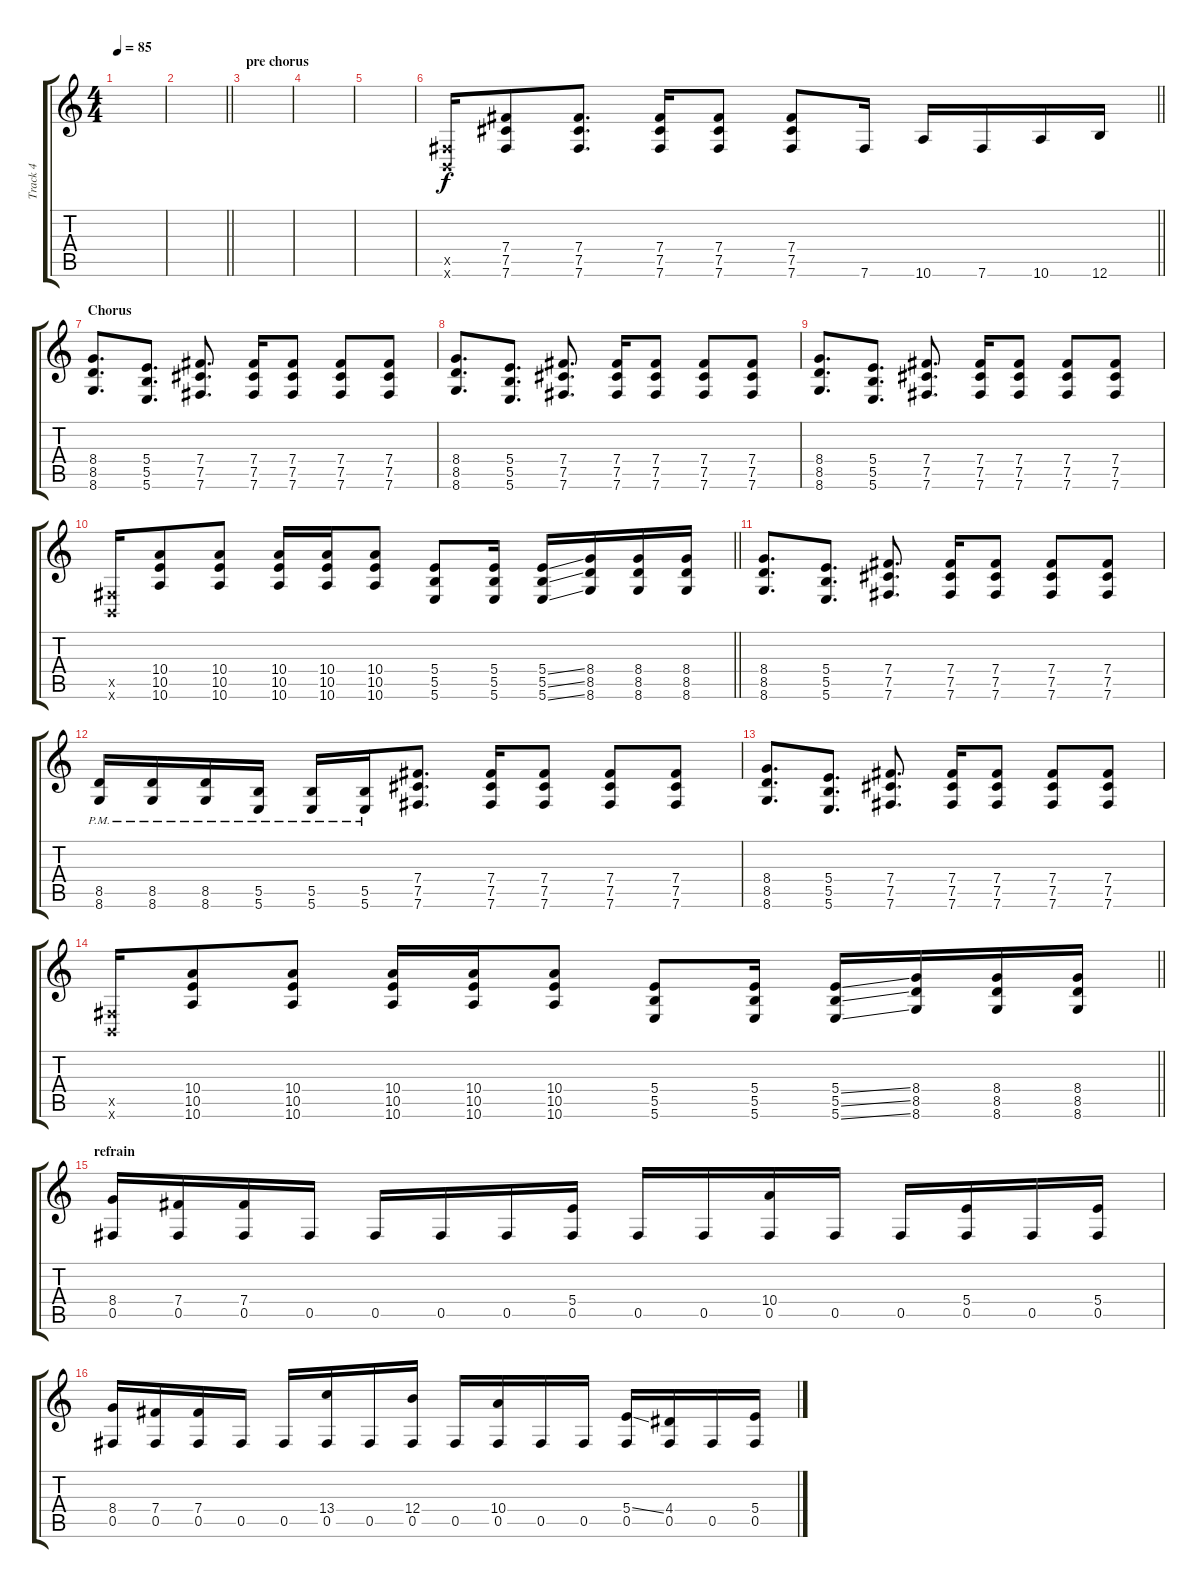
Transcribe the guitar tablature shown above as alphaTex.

\track ("Track 4" "Track 4") {instrument distortionguitar}
\staff {score tabs}
\tuning (Db4 Ab3 E3 B2 Gb2 B1) {hide}
\ts (4 4)
\tempo 85
\clef g2
\ks c
|
\barLineRight lightlight
|
\section ("" "pre chorus")
|
|
|
\barLineRight lightlight
(0.5{x} 0.6{x}).16 (7.4 7.5 7.6).8 (7.4 7.5 7.6).8{d} (7.4 7.5 7.6).16 (7.4 7.5 7.6).8 (7.4 7.5 7.6).8 7.6.16 10.6.16 7.6.16 10.6.16 12.6.16 |
\section ("" "Chorus")
(8.4 8.5 8.6).8{d} (5.4 5.5 5.6).8{d} (7.4 7.5 7.6).8{d} (7.4 7.5 7.6).16 (7.4 7.5 7.6).8 (7.4 7.5 7.6).8 (7.4 7.5 7.6).8 |
(8.4 8.5 8.6).8{d} (5.4 5.5 5.6).8{d} (7.4 7.5 7.6).8{d} (7.4 7.5 7.6).16 (7.4 7.5 7.6).8 (7.4 7.5 7.6).8 (7.4 7.5 7.6).8 |
(8.4 8.5 8.6).8{d} (5.4 5.5 5.6).8{d} (7.4 7.5 7.6).8{d} (7.4 7.5 7.6).16 (7.4 7.5 7.6).8 (7.4 7.5 7.6).8 (7.4 7.5 7.6).8 |
\barLineRight lightlight
(0.5{x} 0.6{x}).16 (10.4 10.5 10.6).8 (10.4 10.5 10.6).8 (10.4 10.5 10.6).16 (10.4 10.5 10.6).16 (10.4 10.5 10.6).8 (5.4 5.5 5.6).8 (5.4 5.5 5.6).16 (5.4{ss} 5.5{ss} 5.6{ss}).16 (8.4 8.5 8.6).16 (8.4 8.5 8.6).16 (8.4 8.5 8.6).16 |
(8.4 8.5 8.6).8{d} (5.4 5.5 5.6).8{d} (7.4 7.5 7.6).8{d} (7.4 7.5 7.6).16 (7.4 7.5 7.6).8 (7.4 7.5 7.6).8 (7.4 7.5 7.6).8 |
(8.5{pm} 8.6{pm}).16 (8.5{pm} 8.6{pm}).16 (8.5{pm} 8.6{pm}).16 (5.5{pm} 5.6{pm}).16 (5.5{pm} 5.6{pm}).16 (5.5{pm} 5.6{pm}).16 (7.4 7.5 7.6).8{d} (7.4 7.5 7.6).16 (7.4 7.5 7.6).8 (7.4 7.5 7.6).8 (7.4 7.5 7.6).8 |
(8.4 8.5 8.6).8{d} (5.4 5.5 5.6).8{d} (7.4 7.5 7.6).8{d} (7.4 7.5 7.6).16 (7.4 7.5 7.6).8 (7.4 7.5 7.6).8 (7.4 7.5 7.6).8 |
\barLineRight lightlight
(0.5{x} 0.6{x}).16 (10.4 10.5 10.6).8 (10.4 10.5 10.6).8 (10.4 10.5 10.6).16 (10.4 10.5 10.6).16 (10.4 10.5 10.6).8 (5.4 5.5 5.6).8 (5.4 5.5 5.6).16 (5.4{ss} 5.5{ss} 5.6{ss}).16 (8.4 8.5 8.6).16 (8.4 8.5 8.6).16 (8.4 8.5 8.6).16 |
\section ("" "refrain")
(8.4 0.5).16 (7.4 0.5).16 (7.4 0.5).16 0.5.16 0.5.16 0.5.16 0.5.16 (5.4 0.5).16 0.5.16 0.5.16 (10.4 0.5).16 0.5.16 0.5.16 (5.4 0.5).16 0.5.16 (5.4 0.5).16 |
(8.4 0.5).16 (7.4 0.5).16 (7.4 0.5).16 0.5.16 0.5.16 (13.4 0.5).16 0.5.16 (12.4 0.5).16 0.5.16 (10.4 0.5).16 0.5.16 0.5.16 (5.4{ss} 0.5).16 (4.4 0.5).16 0.5.16 (5.4 0.5).16
